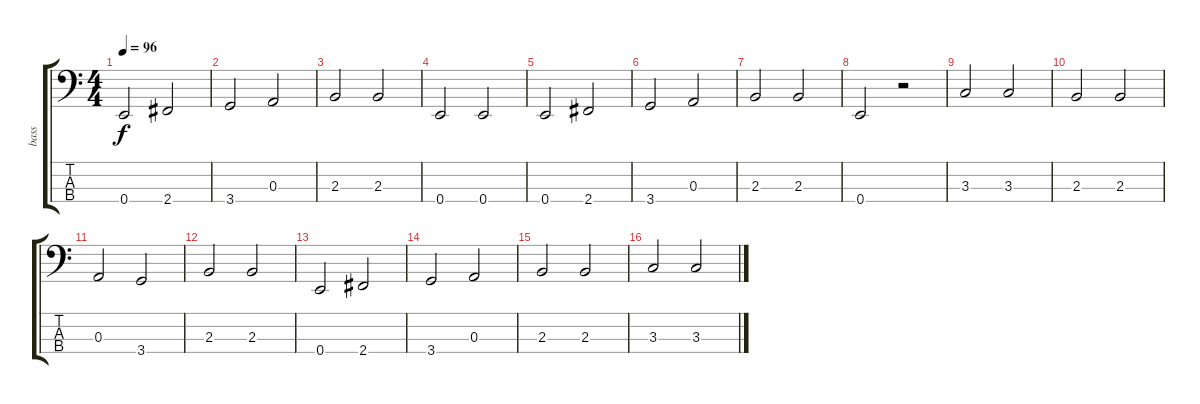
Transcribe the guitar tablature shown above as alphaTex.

\track ("bass" "bass") {instrument electricbassfinger}
\staff {score tabs}
\tuning (G2 D2 A1 E1) {hide}
\ts (4 4)
\tempo 96
\clef f4
\ks c
0.4.2{dy f} 2.4.2 |
3.4.2 0.3.2 |
2.3.2 2.3.2 |
0.4.2 0.4.2 |
0.4.2 2.4.2 |
3.4.2 0.3.2 |
2.3.2 2.3.2 |
0.4.2 r.2 |
3.3.2 3.3.2 |
2.3.2 2.3.2 |
0.3.2 3.4.2 |
2.3.2 2.3.2 |
0.4.2 2.4.2 |
3.4.2 0.3.2 |
2.3.2 2.3.2 |
3.3.2 3.3.2
